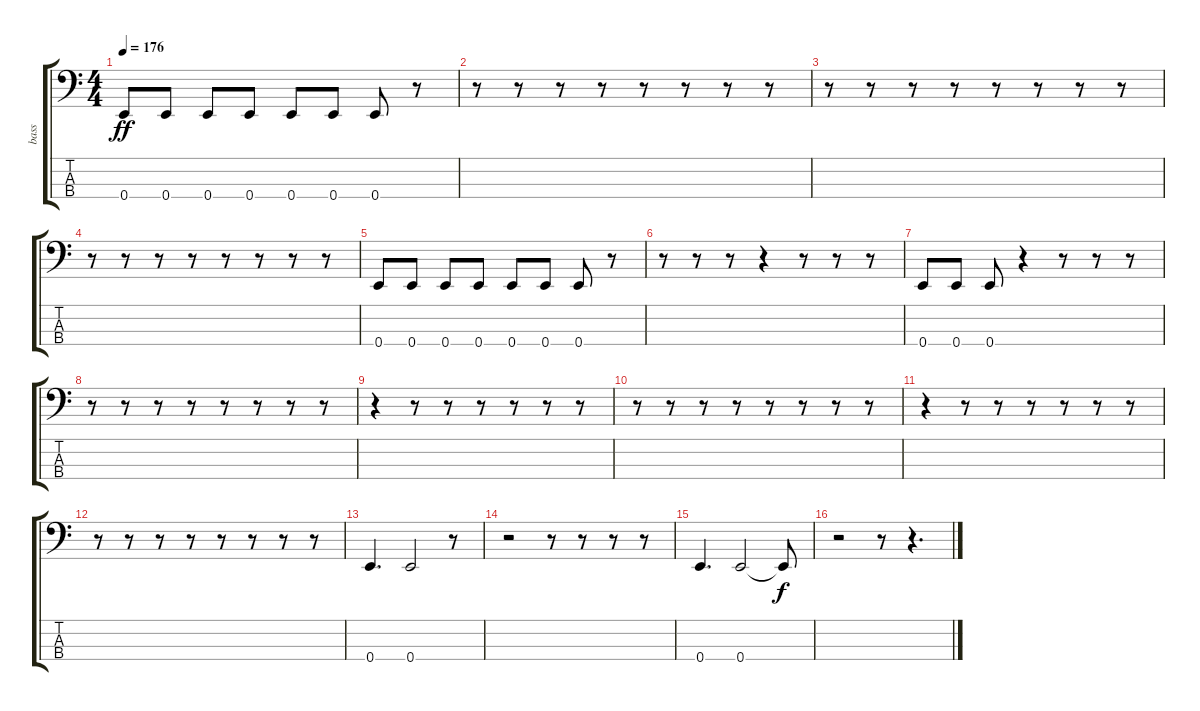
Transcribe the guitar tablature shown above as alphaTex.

\track ("bass" "bass") {instrument electricbassfinger}
\staff {score tabs}
\tuning (G2 D2 A1 E1) {hide}
\ts (4 4)
\tempo 176
\clef f4
\ks c
0.4.8{dy ff} 0.4.8 0.4.8 0.4.8 0.4.8 0.4.8 0.4.8 r.8 |
r.8 r.8 r.8 r.8 r.8 r.8 r.8 r.8 |
r.8 r.8 r.8 r.8 r.8 r.8 r.8 r.8 |
r.8 r.8 r.8 r.8 r.8 r.8 r.8 r.8 |
0.4.8 0.4.8 0.4.8 0.4.8 0.4.8 0.4.8 0.4.8 r.8 |
r.8 r.8 r.8 r.4 r.8 r.8 r.8 |
0.4.8 0.4.8 0.4.8 r.4 r.8 r.8 r.8 |
r.8 r.8 r.8 r.8 r.8 r.8 r.8 r.8 |
r.4 r.8 r.8 r.8 r.8 r.8 r.8 |
r.8 r.8 r.8 r.8 r.8 r.8 r.8 r.8 |
r.4 r.8 r.8 r.8 r.8 r.8 r.8 |
r.8 r.8 r.8 r.8 r.8 r.8 r.8 r.8 |
0.4.4{d} 0.4.2 r.8 |
r.2 r.8 r.8 r.8 r.8 |
0.4.4{d} 0.4.2 0.4{t}.8{dy f} |
r.2 r.8 r.4{d}
